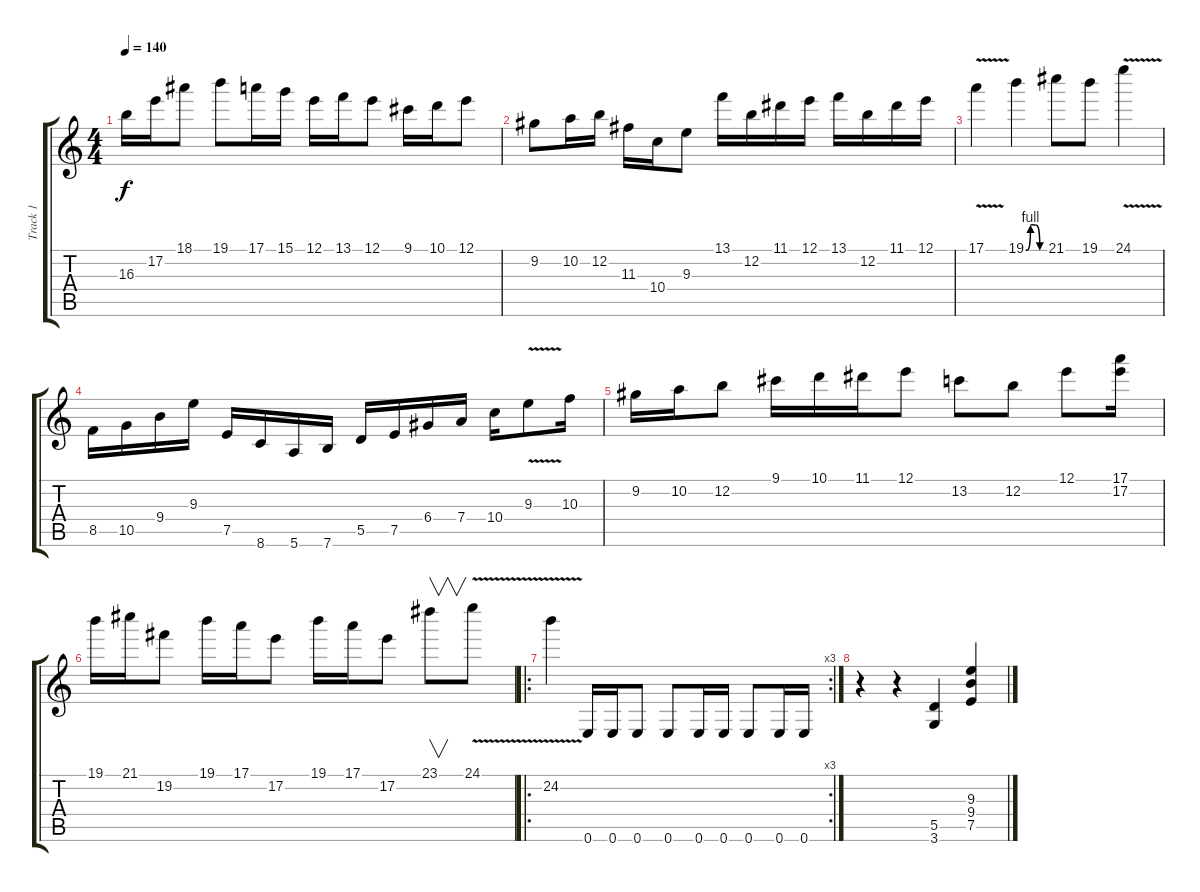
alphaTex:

\track ("Track 1" "Track 1") {instrument distortionguitar}
\staff {score tabs}
\tuning (E4 B3 G3 D3 A2 E2) {hide}
\ts (4 4)
\tempo 140
\clef g2
\ks c
16.3.16{dy f} 17.2.16 18.1.8 19.1.8 17.1.16 15.1.16 12.1.16 13.1.16 12.1.8 9.1.16 10.1.16 12.1.8 |
9.2.8 10.2.16 12.2.16 11.3.16 10.4.16 9.3.8 13.1.16 12.2.16 11.1.16 12.1.16 13.1.16 12.2.16 11.1.16 12.1.16 |
17.1{v}.4 19.1{be (custom 0 0 15 4 30 4 45 0 60 0)}.4 21.1.8 19.1.8 24.1{v}.4 |
8.5.16 10.5.16 9.4.16 9.3.16 7.5.16 8.6.16 5.6.16 7.6.16 5.5.16 7.5.16 6.4.16 7.4.16 10.4.16 9.3{v}.8 10.3.16 |
9.2.16 10.2.16 12.2.8 9.1.16 10.1.16 11.1.16 12.1.8 13.2.8 12.2.8 12.1.8 (17.1 17.2).16 |
19.1.16 21.1.16 19.2.8 19.1.16 17.1.16 17.2.8 19.1.16 17.1.16 17.2.8 23.1.8{v} 24.1{v}.8 |
\ro
\rc 3
24.2{v}.4 0.6.16 0.6.16 0.6.8 0.6.8 0.6.16 0.6.16 0.6.8 0.6.16 0.6.16 |
r.4 r.4 (5.5 3.6).4 (9.3 9.4 7.5).4
